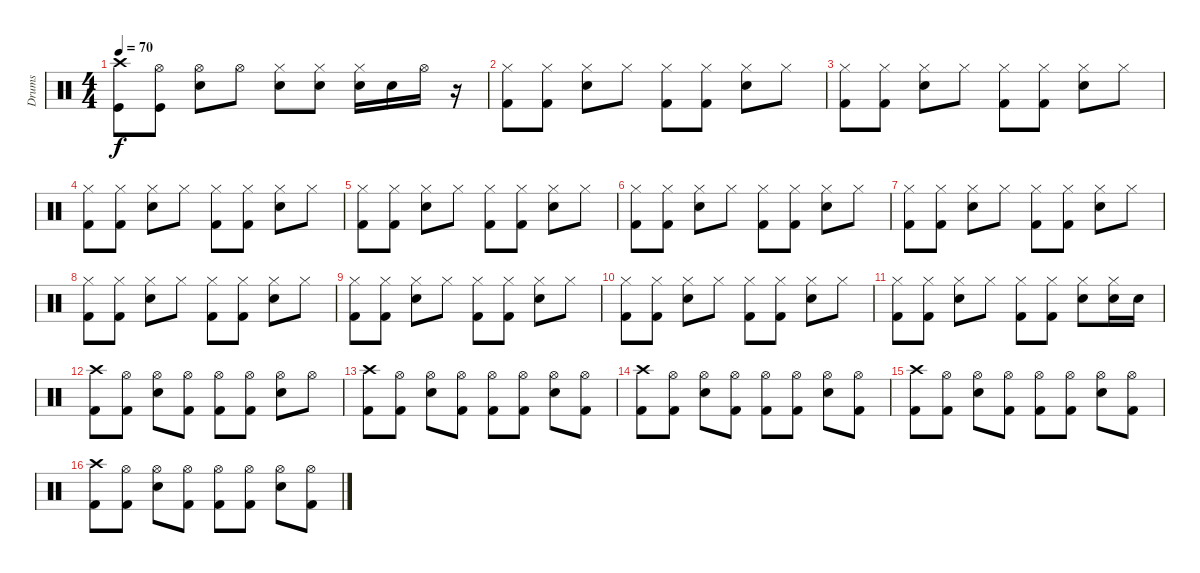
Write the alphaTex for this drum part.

\track ("Drums" "Drums") {instrument percussion}
\staff {score}
\articulation defaults
\ts (4 4)
\tempo 70
\clef neutral
\ks c
("Crash high (hit)" "Kick (hit)").8{dy f} ("Hi-Hat (open)" "Kick (hit)").8 ("Hi-Hat (open)" "Electric Snare (hit)").8 "Hi-Hat (open)".8 ("Hi-Hat (closed)" "Electric Snare (hit)").8 ("Hi-Hat (closed)" "Electric Snare (hit)").8 ("Hi-Hat (closed)" "Electric Snare (hit)").16 "Electric Snare (hit)".16 "Hi-Hat (open)".16 r.16 |
("Hi-Hat (closed)" "Kick (hit) 2").8 ("Hi-Hat (closed)" "Kick (hit) 2").8 ("Hi-Hat (closed)" "Snare (hit) 2").8 "Hi-Hat (closed)".8 ("Hi-Hat (closed)" "Kick (hit) 2").8 ("Hi-Hat (closed)" "Kick (hit) 2").8 ("Hi-Hat (closed)" "Snare (hit) 2").8 "Hi-Hat (closed)".8 |
("Hi-Hat (closed)" "Kick (hit) 2").8 ("Hi-Hat (closed)" "Kick (hit) 2").8 ("Hi-Hat (closed)" "Snare (hit) 2").8 "Hi-Hat (closed)".8 ("Hi-Hat (closed)" "Kick (hit) 2").8 ("Hi-Hat (closed)" "Kick (hit) 2").8 ("Hi-Hat (closed)" "Snare (hit) 2").8 "Hi-Hat (closed)".8 |
("Hi-Hat (closed)" "Kick (hit) 2").8 ("Hi-Hat (closed)" "Kick (hit) 2").8 ("Hi-Hat (closed)" "Snare (hit) 2").8 "Hi-Hat (closed)".8 ("Hi-Hat (closed)" "Kick (hit) 2").8 ("Hi-Hat (closed)" "Kick (hit) 2").8 ("Hi-Hat (closed)" "Snare (hit) 2").8 "Hi-Hat (closed)".8 |
("Hi-Hat (closed)" "Kick (hit) 2").8 ("Hi-Hat (closed)" "Kick (hit) 2").8 ("Hi-Hat (closed)" "Snare (hit) 2").8 "Hi-Hat (closed)".8 ("Hi-Hat (closed)" "Kick (hit) 2").8 ("Hi-Hat (closed)" "Kick (hit) 2").8 ("Hi-Hat (closed)" "Snare (hit) 2").8 "Hi-Hat (closed)".8 |
("Hi-Hat (closed)" "Kick (hit) 2").8 ("Hi-Hat (closed)" "Kick (hit) 2").8 ("Hi-Hat (closed)" "Snare (hit) 2").8 "Hi-Hat (closed)".8 ("Hi-Hat (closed)" "Kick (hit) 2").8 ("Hi-Hat (closed)" "Kick (hit) 2").8 ("Hi-Hat (closed)" "Snare (hit) 2").8 "Hi-Hat (closed)".8 |
("Hi-Hat (closed)" "Kick (hit) 2").8 ("Hi-Hat (closed)" "Kick (hit) 2").8 ("Hi-Hat (closed)" "Snare (hit) 2").8 "Hi-Hat (closed)".8 ("Hi-Hat (closed)" "Kick (hit) 2").8 ("Hi-Hat (closed)" "Kick (hit) 2").8 ("Hi-Hat (closed)" "Snare (hit) 2").8 "Hi-Hat (closed)".8 |
("Hi-Hat (closed)" "Kick (hit) 2").8 ("Hi-Hat (closed)" "Kick (hit) 2").8 ("Hi-Hat (closed)" "Snare (hit) 2").8 "Hi-Hat (closed)".8 ("Hi-Hat (closed)" "Kick (hit) 2").8 ("Hi-Hat (closed)" "Kick (hit) 2").8 ("Hi-Hat (closed)" "Snare (hit) 2").8 "Hi-Hat (closed)".8 |
("Hi-Hat (closed)" "Kick (hit) 2").8 ("Hi-Hat (closed)" "Kick (hit) 2").8 ("Hi-Hat (closed)" "Snare (hit) 2").8 "Hi-Hat (closed)".8 ("Hi-Hat (closed)" "Kick (hit) 2").8 ("Hi-Hat (closed)" "Kick (hit) 2").8 ("Hi-Hat (closed)" "Snare (hit) 2").8 "Hi-Hat (closed)".8 |
("Hi-Hat (closed)" "Kick (hit) 2").8 ("Hi-Hat (closed)" "Kick (hit) 2").8 ("Hi-Hat (closed)" "Snare (hit) 2").8 "Hi-Hat (closed)".8 ("Hi-Hat (closed)" "Kick (hit) 2").8 ("Hi-Hat (closed)" "Kick (hit) 2").8 ("Hi-Hat (closed)" "Snare (hit) 2").8 "Hi-Hat (closed)".8 |
("Hi-Hat (closed)" "Kick (hit) 2").8 ("Hi-Hat (closed)" "Kick (hit) 2").8 ("Hi-Hat (closed)" "Snare (hit) 2").8 "Hi-Hat (closed)".8 ("Hi-Hat (closed)" "Kick (hit) 2").8 ("Hi-Hat (closed)" "Kick (hit) 2").8 ("Hi-Hat (closed)" "Snare (hit) 2").8 ("Hi-Hat (closed)" "Electric Snare (hit)").16 "Electric Snare (hit)".16 |
("Crash high (hit)" "Kick (hit) 2").8 ("Hi-Hat (open)" "Kick (hit) 2").8 ("Hi-Hat (open)" "Electric Snare (hit)").8 ("Hi-Hat (open)" "Kick (hit) 2").8 ("Hi-Hat (open)" "Kick (hit) 2").8 ("Hi-Hat (open)" "Kick (hit) 2").8 ("Hi-Hat (open)" "Electric Snare (hit)").8 "Hi-Hat (open)".8 |
("Crash high (hit)" "Kick (hit) 2").8 ("Hi-Hat (open)" "Kick (hit) 2").8 ("Hi-Hat (open)" "Electric Snare (hit)").8 ("Hi-Hat (open)" "Kick (hit) 2").8 ("Hi-Hat (open)" "Kick (hit) 2").8 ("Hi-Hat (open)" "Kick (hit) 2").8 ("Hi-Hat (open)" "Electric Snare (hit)").8 ("Hi-Hat (open)" "Kick (hit) 2").8 |
("Crash high (hit)" "Kick (hit) 2").8 ("Hi-Hat (open)" "Kick (hit) 2").8 ("Hi-Hat (open)" "Electric Snare (hit)").8 ("Hi-Hat (open)" "Kick (hit) 2").8 ("Hi-Hat (open)" "Kick (hit) 2").8 ("Hi-Hat (open)" "Kick (hit) 2").8 ("Hi-Hat (open)" "Electric Snare (hit)").8 ("Hi-Hat (open)" "Kick (hit) 2").8 |
("Crash high (hit)" "Kick (hit) 2").8 ("Hi-Hat (open)" "Kick (hit) 2").8 ("Hi-Hat (open)" "Electric Snare (hit)").8 ("Hi-Hat (open)" "Kick (hit) 2").8 ("Hi-Hat (open)" "Kick (hit) 2").8 ("Hi-Hat (open)" "Kick (hit) 2").8 ("Hi-Hat (open)" "Electric Snare (hit)").8 ("Hi-Hat (open)" "Kick (hit) 2").8 |
("Crash high (hit)" "Kick (hit) 2").8 ("Hi-Hat (open)" "Kick (hit) 2").8 ("Hi-Hat (open)" "Electric Snare (hit)").8 ("Hi-Hat (open)" "Kick (hit) 2").8 ("Hi-Hat (open)" "Kick (hit) 2").8 ("Hi-Hat (open)" "Kick (hit) 2").8 ("Hi-Hat (open)" "Electric Snare (hit)").8 ("Hi-Hat (open)" "Kick (hit) 2").8
